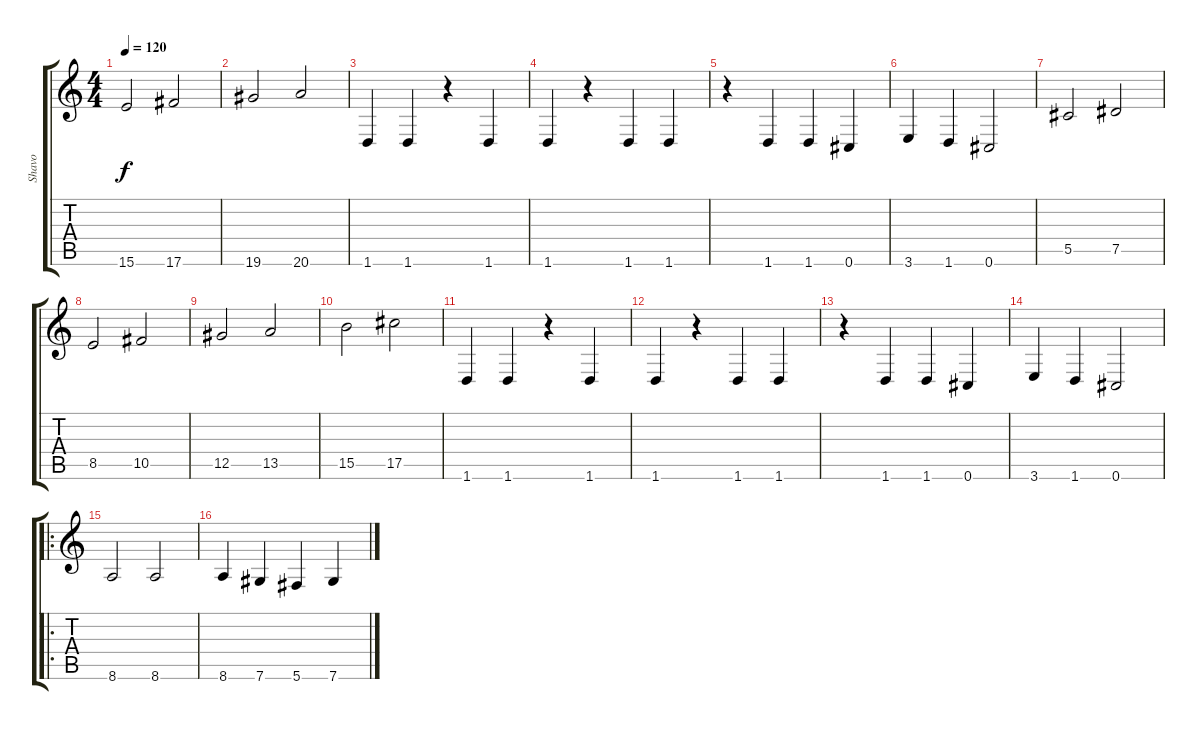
\track ("Shavo" "Shavo") {instrument electricbasspick}
\staff {score tabs}
\tuning (Eb4 Bb3 Gb3 Db3 Ab2 Db2) {hide}
\ts (4 4)
\tempo 120
\clef g2
\ks c
15.6.2{dy f} 17.6.2 |
19.6.2 20.6.2 |
1.6.4 1.6.4 r.4 1.6.4 |
1.6.4 r.4 1.6.4 1.6.4 |
r.4 1.6.4 1.6.4 0.6.4 |
3.6.4 1.6.4 0.6.2 |
5.5.2 7.5.2 |
8.5.2 10.5.2 |
12.5.2 13.5.2 |
15.5.2 17.5.2 |
1.6.4 1.6.4 r.4 1.6.4 |
1.6.4 r.4 1.6.4 1.6.4 |
r.4 1.6.4 1.6.4 0.6.4 |
3.6.4 1.6.4 0.6.2 |
\ro
8.6.2 8.6.2 |
8.6.4 7.6.4 5.6.4 7.6.4
